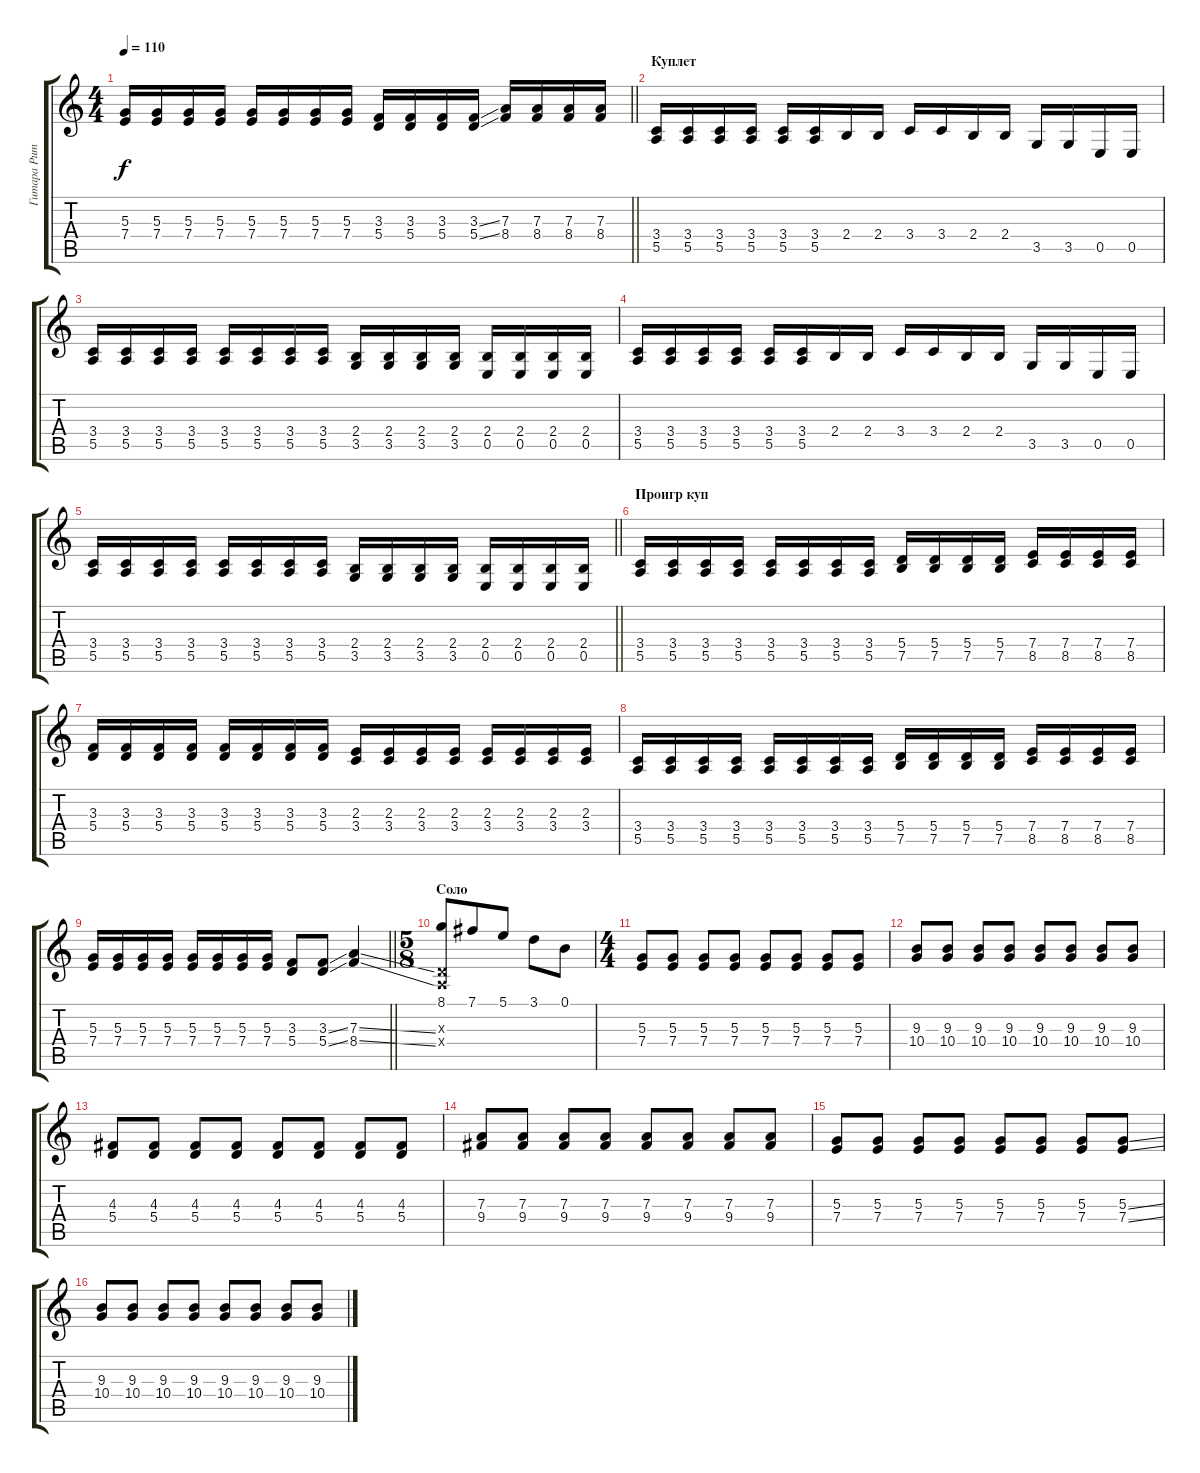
\track ("Гитара Ритм Азат" "Гитара Рит") {instrument distortionguitar}
\staff {score tabs}
\tuning (B3 Gb3 D3 A2 E2 B1) {hide}
\ts (4 4)
\tempo 110
\clef g2
\barLineRight lightlight
\ks c
(5.3 7.4).16{dy f} (5.3 7.4).16 (5.3 7.4).16 (5.3 7.4).16 (5.3 7.4).16 (5.3 7.4).16 (5.3 7.4).16 (5.3 7.4).16 (3.3 5.4).16 (3.3 5.4).16 (3.3 5.4).16 (3.3{ss} 5.4{ss}).16 (7.3 8.4).16 (7.3 8.4).16 (7.3 8.4).16 (7.3 8.4).16 |
\section ("" "Куплет")
(3.4 5.5).16 (3.4 5.5).16 (3.4 5.5).16 (3.4 5.5).16 (3.4 5.5).16 (3.4 5.5).16 2.4.16 2.4.16 3.4.16 3.4.16 2.4.16 2.4.16 3.5.16 3.5.16 0.5.16 0.5.16 |
(3.4 5.5).16 (3.4 5.5).16 (3.4 5.5).16 (3.4 5.5).16 (3.4 5.5).16 (3.4 5.5).16 (3.4 5.5).16 (3.4 5.5).16 (2.4 3.5).16 (2.4 3.5).16 (2.4 3.5).16 (2.4 3.5).16 (2.4 0.5).16 (2.4 0.5).16 (2.4 0.5).16 (2.4 0.5).16 |
(3.4 5.5).16 (3.4 5.5).16 (3.4 5.5).16 (3.4 5.5).16 (3.4 5.5).16 (3.4 5.5).16 2.4.16 2.4.16 3.4.16 3.4.16 2.4.16 2.4.16 3.5.16 3.5.16 0.5.16 0.5.16 |
\barLineRight lightlight
(3.4 5.5).16 (3.4 5.5).16 (3.4 5.5).16 (3.4 5.5).16 (3.4 5.5).16 (3.4 5.5).16 (3.4 5.5).16 (3.4 5.5).16 (2.4 3.5).16 (2.4 3.5).16 (2.4 3.5).16 (2.4 3.5).16 (2.4 0.5).16 (2.4 0.5).16 (2.4 0.5).16 (2.4 0.5).16 |
\section ("" "Проигр куп")
(3.4 5.5).16 (3.4 5.5).16 (3.4 5.5).16 (3.4 5.5).16 (3.4 5.5).16 (3.4 5.5).16 (3.4 5.5).16 (3.4 5.5).16 (5.4 7.5).16 (5.4 7.5).16 (5.4 7.5).16 (5.4 7.5).16 (7.4 8.5).16 (7.4 8.5).16 (7.4 8.5).16 (7.4 8.5).16 |
(3.3 5.4).16 (3.3 5.4).16 (3.3 5.4).16 (3.3 5.4).16 (3.3 5.4).16 (3.3 5.4).16 (3.3 5.4).16 (3.3 5.4).16 (2.3 3.4).16 (2.3 3.4).16 (2.3 3.4).16 (2.3 3.4).16 (2.3 3.4).16 (2.3 3.4).16 (2.3 3.4).16 (2.3 3.4).16 |
(3.4 5.5).16 (3.4 5.5).16 (3.4 5.5).16 (3.4 5.5).16 (3.4 5.5).16 (3.4 5.5).16 (3.4 5.5).16 (3.4 5.5).16 (5.4 7.5).16 (5.4 7.5).16 (5.4 7.5).16 (5.4 7.5).16 (7.4 8.5).16 (7.4 8.5).16 (7.4 8.5).16 (7.4 8.5).16 |
\barLineRight lightlight
(5.3 7.4).16 (5.3 7.4).16 (5.3 7.4).16 (5.3 7.4).16 (5.3 7.4).16 (5.3 7.4).16 (5.3 7.4).16 (5.3 7.4).16 (3.3 5.4).8 (3.3{ss} 5.4{ss}).8 (7.3{ss} 8.4{ss}).4 |
\ts (5 8)
\section ("" "Соло")
(8.1 0.3{x} 0.4{x}).8 7.1.8 5.1.8 3.1.8 0.1.8 |
\ts (4 4)
(5.3 7.4).8 (5.3 7.4).8 (5.3 7.4).8 (5.3 7.4).8 (5.3 7.4).8 (5.3 7.4).8 (5.3 7.4).8 (5.3 7.4).8 |
(9.3 10.4).8 (9.3 10.4).8 (9.3 10.4).8 (9.3 10.4).8 (9.3 10.4).8 (9.3 10.4).8 (9.3 10.4).8 (9.3 10.4).8 |
(4.3 5.4).8 (4.3 5.4).8 (4.3 5.4).8 (4.3 5.4).8 (4.3 5.4).8 (4.3 5.4).8 (4.3 5.4).8 (4.3 5.4).8 |
(7.3 9.4).8 (7.3 9.4).8 (7.3 9.4).8 (7.3 9.4).8 (7.3 9.4).8 (7.3 9.4).8 (7.3 9.4).8 (7.3 9.4).8 |
(5.3 7.4).8 (5.3 7.4).8 (5.3 7.4).8 (5.3 7.4).8 (5.3 7.4).8 (5.3 7.4).8 (5.3 7.4).8 (5.3{ss} 7.4{ss}).8 |
(9.3 10.4).8 (9.3 10.4).8 (9.3 10.4).8 (9.3 10.4).8 (9.3 10.4).8 (9.3 10.4).8 (9.3 10.4).8 (9.3 10.4).8
